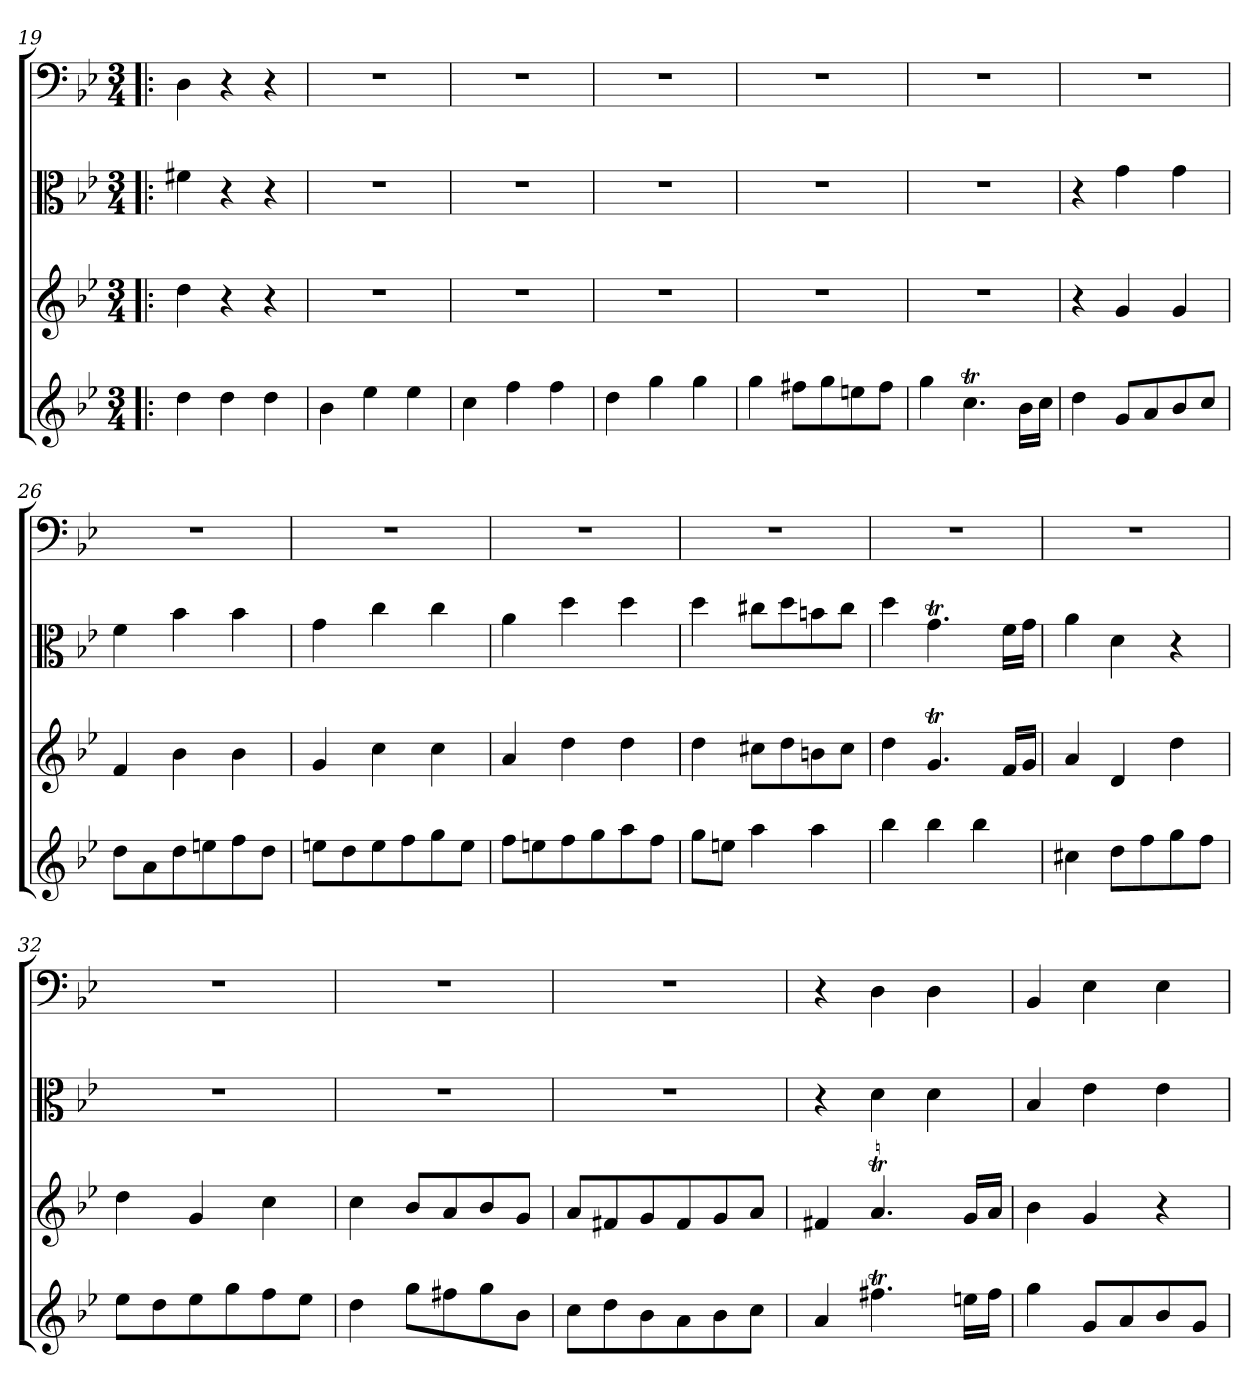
**kern	**kern	**kern	**kern
*part4	*part3	*part2	*part1
*staff4	*staff3	*staff2	*staff1
*clefG2	*clefG2	*clefC3	*clefF4
*k[b-e-]	*k[b-e-]	*k[b-e-]	*k[b-e-]
*g:	*g:	*g:	*g:
*M3/4	*M3/4	*M3/4	*M3/4
=19!|:	=19!|:	=19!|:	=19!|:
4dd\	4dd\	4f#X\	4D\
4dd\	4r	4r	4r
4dd\	4r	4r	4r
=20	=20	=20	=20
4b-\	2.r	2.r	2.r
4ee-\	.	.	.
4ee-\	.	.	.
=21	=21	=21	=21
4cc\	2.r	2.r	2.r
4ff\	.	.	.
4ff\	.	.	.
=22	=22	=22	=22
4dd\	2.r	2.r	2.r
4gg\	.	.	.
4gg\	.	.	.
=23	=23	=23	=23
4gg\	2.r	2.r	2.r
8ff#X\L	.	.	.
8gg\	.	.	.
8een\	.	.	.
8ff#\J	.	.	.
=24	=24	=24	=24
4gg\	2.r	2.r	2.r
4.ccT\	.	.	.
16b-\LL	.	.	.
16cc\JJ	.	.	.
=25	=25	=25	=25
4dd\	4r	4r	2.r
8g/L	4g/	4g\	.
8a/	.	.	.
8b-/	4g/	4g\	.
8cc/J	.	.	.
=26	=26	=26	=26
8dd\L	4f/	4f\	2.r
8a\	.	.	.
8dd\	4b-\	4b-\	.
8een\	.	.	.
8ff\	4b-\	4b-\	.
8dd\J	.	.	.
=27	=27	=27	=27
8een\L	4g/	4g\	2.r
8dd\	.	.	.
8ee\	4cc\	4cc\	.
8ff\	.	.	.
8gg\	4cc\	4cc\	.
8ee\J	.	.	.
=28	=28	=28	=28
8ff\L	4a/	4a\	2.r
8een\	.	.	.
8ff\	4dd\	4dd\	.
8gg\	.	.	.
8aa\	4dd\	4dd\	.
8ff\J	.	.	.
=29	=29	=29	=29
8gg\L	4dd\	4dd\	2.r
8een\J	.	.	.
4aa\	8cc#X\L	8cc#X\L	.
.	8dd\	8dd\	.
4aa\	8bn\	8bn\	.
.	8cc#\J	8cc#\J	.
=30	=30	=30	=30
4bb-\	4dd\	4dd\	2.r
4bb-\	4.gT/	4.gT\	.
4bb-\	.	.	.
.	16f/LL	16f\LL	.
.	16g/JJ	16g\JJ	.
=31	=31	=31	=31
4cc#X\	4a/	4a\	2.r
8dd\L	4d/	4d\	.
8ff\	.	.	.
8gg\	4dd\	4r	.
8ff\J	.	.	.
=32	=32	=32	=32
8ee-\L	4dd\	2.r	2.r
8dd\	.	.	.
8ee-\	4g/	.	.
8gg\	.	.	.
8ff\	4cc\	.	.
8ee-\J	.	.	.
=33	=33	=33	=33
4dd\	4cc\	2.r	2.r
8gg\L	8b-/L	.	.
8ff#X\	8a/	.	.
8gg\	8b-/	.	.
8b-\J	8g/J	.	.
=34	=34	=34	=34
8cc\L	8a/L	2.r	2.r
8dd\	8f#X/	.	.
8b-\	8g/	.	.
8a\	8f#/	.	.
8b-\	8g/	.	.
8cc\J	8a/J	.	.
=35	=35	=35	=35
4a/	4f#X/	4r	4r
4.ff#Xt\	4.aT/	4d\	4D\
.	.	4d\	4D\
16een\LL	16g/LL	.	.
16ff#\JJ	16a/JJ	.	.
=36	=36	=36	=36
4gg\	4b-\	4B-/	4BB-/
8g/L	4g/	4e-\	4E-\
8a/	.	.	.
8b-/	4r	4e-\	4E-\
8g/J	.	.	.
=	=	=	=
*-	*-	*-	*-
